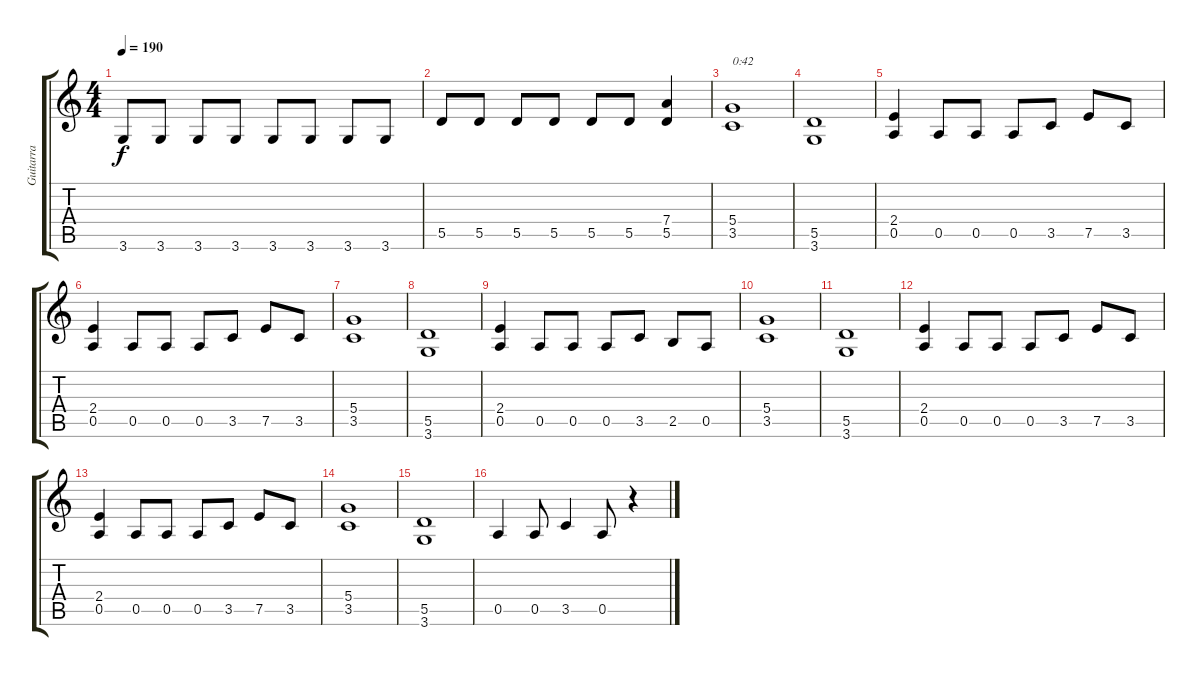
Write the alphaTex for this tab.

\track ("Guitarra" "Guitarra") {instrument distortionguitar}
\staff {score tabs}
\tuning (E4 B3 G3 D3 A2 E2) {hide}
\ts (4 4)
\tempo 190
\clef g2
\ks c
3.6.8{dy f} 3.6.8 3.6.8 3.6.8 3.6.8 3.6.8 3.6.8 3.6.8 |
5.5.8 5.5.8 5.5.8 5.5.8 5.5.8 5.5.8 (7.4 5.5).4 |
(5.4 3.5).1{txt "0:42"} |
(5.5 3.6).1 |
(2.4 0.5).4 0.5.8 0.5.8 0.5.8 3.5.8 7.5.8 3.5.8 |
(2.4 0.5).4 0.5.8 0.5.8 0.5.8 3.5.8 7.5.8 3.5.8 |
(5.4 3.5).1 |
(5.5 3.6).1 |
(2.4 0.5).4 0.5.8 0.5.8 0.5.8 3.5.8 2.5.8 0.5.8 |
(5.4 3.5).1 |
(5.5 3.6).1 |
(2.4 0.5).4 0.5.8 0.5.8 0.5.8 3.5.8 7.5.8 3.5.8 |
(2.4 0.5).4 0.5.8 0.5.8 0.5.8 3.5.8 7.5.8 3.5.8 |
(5.4 3.5).1 |
(5.5 3.6).1 |
0.5.4 0.5.8 3.5.4 0.5.8 r.4
